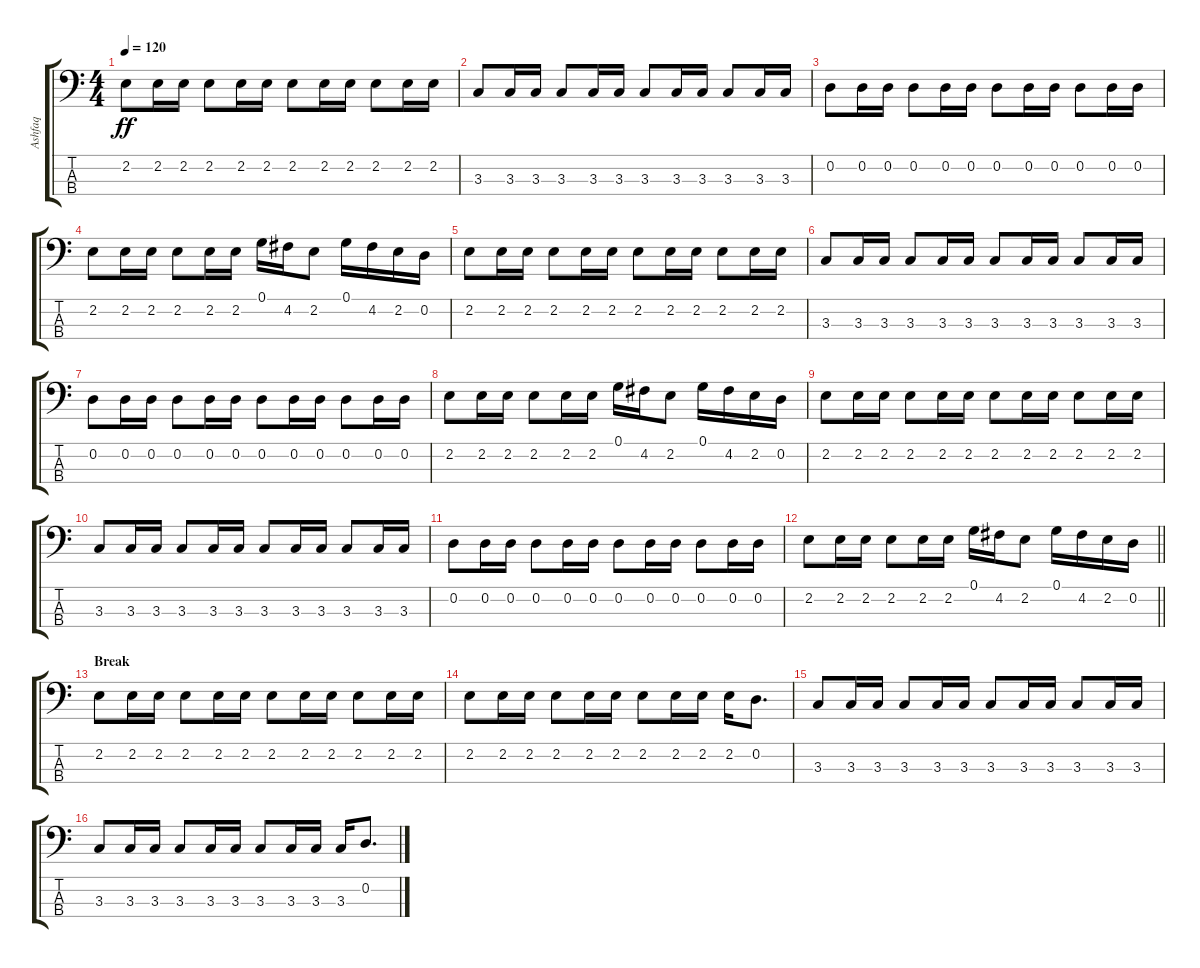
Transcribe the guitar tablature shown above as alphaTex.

\track ("Ashfaq" "Ashfaq") {instrument electricbassfinger}
\staff {score tabs}
\tuning (G2 D2 A1 E1) {hide}
\ts (4 4)
\tempo 120
\clef f4
\ks c
2.2.8{dy ff} 2.2.16 2.2.16 2.2.8 2.2.16 2.2.16 2.2.8 2.2.16 2.2.16 2.2.8 2.2.16 2.2.16 |
3.3.8 3.3.16 3.3.16 3.3.8 3.3.16 3.3.16 3.3.8 3.3.16 3.3.16 3.3.8 3.3.16 3.3.16 |
0.2.8 0.2.16 0.2.16 0.2.8 0.2.16 0.2.16 0.2.8 0.2.16 0.2.16 0.2.8 0.2.16 0.2.16 |
2.2.8 2.2.16 2.2.16 2.2.8 2.2.16 2.2.16 0.1.16 4.2.16 2.2.8 0.1.16 4.2.16 2.2.16 0.2.16 |
2.2.8 2.2.16 2.2.16 2.2.8 2.2.16 2.2.16 2.2.8 2.2.16 2.2.16 2.2.8 2.2.16 2.2.16 |
3.3.8 3.3.16 3.3.16 3.3.8 3.3.16 3.3.16 3.3.8 3.3.16 3.3.16 3.3.8 3.3.16 3.3.16 |
0.2.8 0.2.16 0.2.16 0.2.8 0.2.16 0.2.16 0.2.8 0.2.16 0.2.16 0.2.8 0.2.16 0.2.16 |
2.2.8 2.2.16 2.2.16 2.2.8 2.2.16 2.2.16 0.1.16 4.2.16 2.2.8 0.1.16 4.2.16 2.2.16 0.2.16 |
2.2.8 2.2.16 2.2.16 2.2.8 2.2.16 2.2.16 2.2.8 2.2.16 2.2.16 2.2.8 2.2.16 2.2.16 |
3.3.8 3.3.16 3.3.16 3.3.8 3.3.16 3.3.16 3.3.8 3.3.16 3.3.16 3.3.8 3.3.16 3.3.16 |
0.2.8 0.2.16 0.2.16 0.2.8 0.2.16 0.2.16 0.2.8 0.2.16 0.2.16 0.2.8 0.2.16 0.2.16 |
\barLineRight lightlight
2.2.8 2.2.16 2.2.16 2.2.8 2.2.16 2.2.16 0.1.16 4.2.16 2.2.8 0.1.16 4.2.16 2.2.16 0.2.16 |
\section ("" "Break")
2.2.8 2.2.16 2.2.16 2.2.8 2.2.16 2.2.16 2.2.8 2.2.16 2.2.16 2.2.8 2.2.16 2.2.16 |
2.2.8 2.2.16 2.2.16 2.2.8 2.2.16 2.2.16 2.2.8 2.2.16 2.2.16 2.2.16 0.2.8{d} |
3.3.8 3.3.16 3.3.16 3.3.8 3.3.16 3.3.16 3.3.8 3.3.16 3.3.16 3.3.8 3.3.16 3.3.16 |
3.3.8 3.3.16 3.3.16 3.3.8 3.3.16 3.3.16 3.3.8 3.3.16 3.3.16 3.3.16 0.2.8{d}
